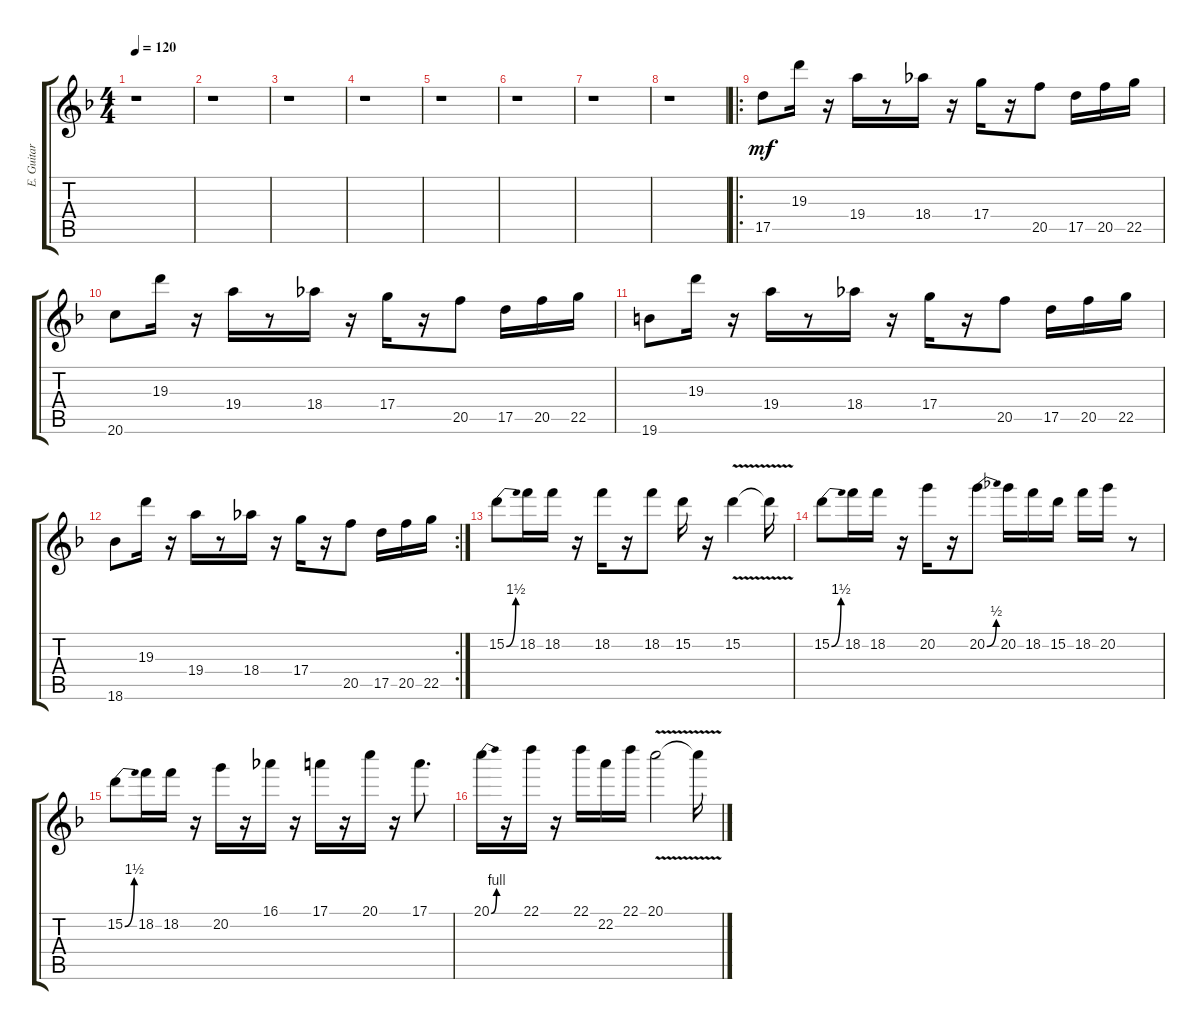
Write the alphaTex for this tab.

\track ("E. Guitar I (lead)" "E. Guitar ") {instrument distortionguitar}
\staff {score tabs}
\tuning (E4 B3 G3 D3 A2 E2) {hide}
\ts (4 4)
\section ("" "")
\tempo 120
\clef g2
\ks dminor
r.1{dy mf instrument distortionguitar} |
r.1 |
r.1 |
r.1 |
r.1 |
r.1 |
r.1 |
r.1 |
\ro
\section ("" "")
17.5.8 19.3.16 r.16 19.4.16 r.8 18.4.16 r.16 17.4.16 r.16 20.5.8 17.5.16 20.5.16 22.5.16 |
20.6.8 19.3.16 r.16 19.4.16 r.8 18.4.16 r.16 17.4.16 r.16 20.5.8 17.5.16 20.5.16 22.5.16 |
19.6.8 19.3.16 r.16 19.4.16 r.8 18.4.16 r.16 17.4.16 r.16 20.5.8 17.5.16 20.5.16 22.5.16 |
\rc 2
18.6.8 19.3.16 r.16 19.4.16 r.8 18.4.16 r.16 17.4.16 r.16 20.5.8 17.5.16 20.5.16 22.5.16 |
\section ("" "")
15.2{be (bend 0 0 60 6)}.8 18.2.16 18.2.16 r.16 18.2.16 r.16 18.2.8 15.2.16 r.16 15.2{v}.4 15.2{v t}.16 |
15.2{be (bend 0 0 60 6)}.8 18.2.16 18.2.16 r.16 20.2.16 r.16 20.2{be (bend 0 0 60 2)}.8 20.2.16 18.2.16 15.2.16 18.2.16 20.2.16 r.8 |
15.2{be (bend 0 0 60 6)}.8 18.2.16 18.2.16 r.16 20.2.16 r.16 16.1.16 r.16 17.1.16 r.16 20.1.16 r.16 17.1.8{d} |
20.1{be (bend 0 0 60 4)}.16 r.16 22.1.16 r.16 22.1.16 22.2.16 22.1.16 20.1{v}.2 20.1{v t}.16
